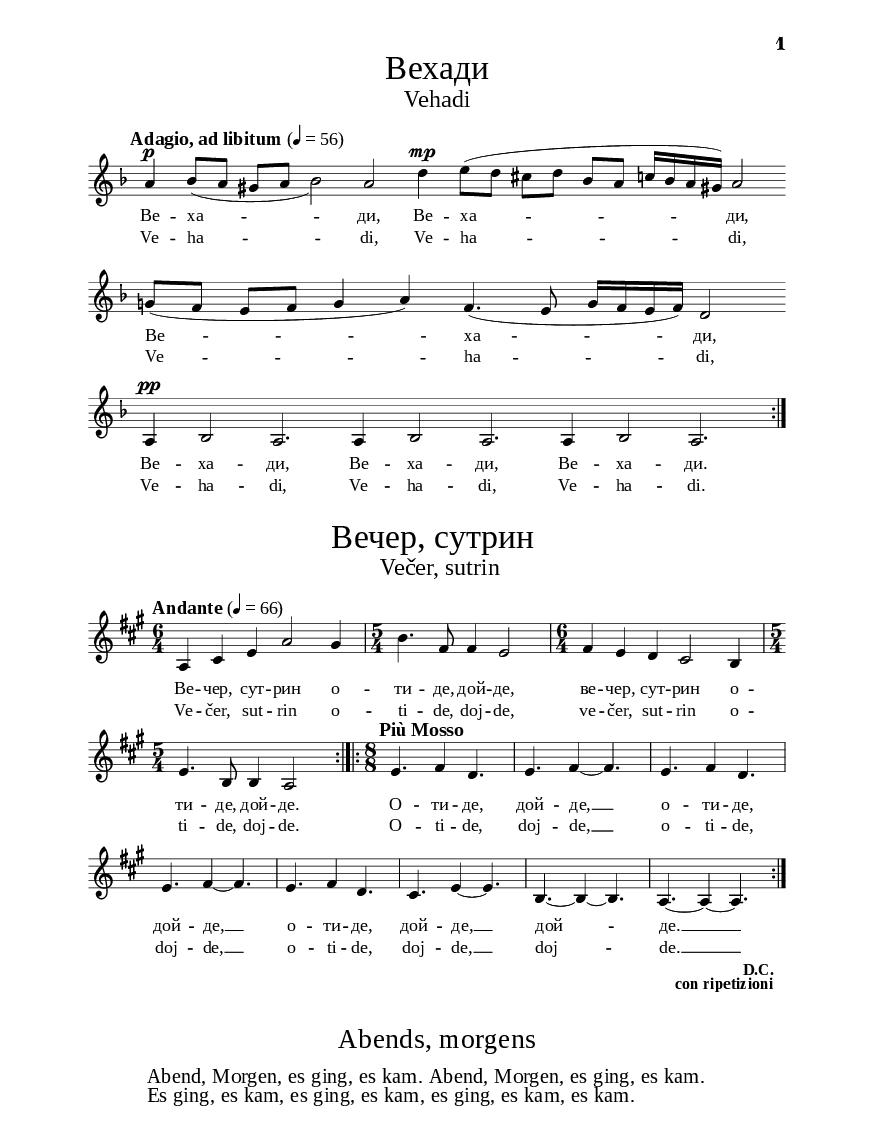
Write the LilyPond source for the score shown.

\version "2.24.3"

% include paper part and global functions
\include "include/globals.ily"

\bookpart {
  \label #'ref083_1
  \tocItem \markup "Вехади – Vehadi"
  \include "include/bookpart-paper.ily"
  \score {
    \include "include/score-layout.ily"

    \new Voice \absolute {
      \clef treble
      \key d \minor
      \tempoFunc "Adagio, ad libitum" 4 "56"
      \override Staff.BarLine.gap = 0.5
      \autoBeamOff
      \omit Score.TimeSignature
      \cadenzaOn % allows custom bar lines

      \slurDown a'4^\p bes'8 [ ( a'] gis' [a'] bes'2 ) \slurNeutral  a' d''4^\mp   e''8 ( [d''] cis'' [d''] bes' [a'] c''16 [bes' a' gis'!] ) a'2   \break

      \time 10/4 g'8 ([ f'] e' [f'] g'4 a' ) f'4. ( e'8 g'16 [f' e' f'] ) d'2 \break

      a4^\pp  bes2 a2. a4  bes2 a2. a4  bes2 a2. \bar ":|." \break
    }

    \addlyrics {
      Ве -- ха -- ди, Ве -- ха -- ди, Ве -- ха -- ди,
      Ве -- ха -- ди, Ве -- ха -- ди, Ве -- ха -- ди.
    }
    \addlyrics {
      Ve -- ha -- di, Ve -- ha -- di, Ve -- ha -- di,
      Ve -- ha -- di, Ve -- ha -- di, Ve -- ha -- di.
    }
    \header {
      title = \titleFunc "Вехади" "Vehadi"
    }

    \midi{}

  } % score
  %

  \markup \empty-two

  \include "include/bookpart-paper.ily"
  \label #'ref083_2
  \tocItem \markup "Вечер, сутрин – Večer, sutrin"
  \score {
    \include "include/score-layout.ily"

    \new Voice \absolute {
      \clef treble
      \key a \major
      \time 6/4
      \tempoFunc "Andante" 4 "66"
      \autoBeamOff

      a4 cis' e' a'2 gis'4 |  \time 5/4  b'4. fis'8 fis'4 e'2 | \time 6/4  fis'4 e' d' cis'2 b4 \break |

      \time 5/4  e'4. b8 b4 a2 | \bar ":|.|:" \time 8/8 \tempo  "   Più Mosso"

      e'4. fis'4 d'4. | e'4. fis'4 ~ fis'4. | e'4. fis'4 d'4. \break |

      e'4. fis'4 ~ fis'4. |e'4. fis'4 d'4. | cis'4. e'4 ~ e'4. | b4. ~ b4 ~ b4. | a4. ~ a4 ~ a4. | \bar ":|."


    }

    \addlyrics {
      Ве -- чер,
      сут -- рин о -- ти -- де, дой -- де, ве -- чер,
      сут -- рин о -- ти -- де, дой -- де. О -- ти --
      де, дой -- де, __ о -- ти -- де, дой -- де, __ о -- ти
      -- де, дой -- де, __ дой -- де. __}

      \addlyrics {
        Ve -- čer,
        sut -- rin o -- ti -- de, doj -- de, ve -- čer,
        sut -- rin o -- ti -- de, doj -- de. O -- ti --
        de, doj -- de, __ o -- ti -- de, doj -- de, __ o -- ti
        -- de, doj -- de, __ doj -- de. __}
        \header {
          title = \titleFunc "Вечер, сутрин "" Večer, sutrin"
        }

        \midi{}

      } % score

      \markup \empty-one
      \markup \dc-two "D.C." "con ripetizioni"


      \markup \empty-two
      % include foreign translation(s) of the song
      \version "2.24.4"

\markup \fill-line { \fontsize #deTitleFontSize "Abends, morgens" }

\markup \null
\markup \null

\markup \abs-fontsize #10 {
\hspace #5
  \override #`(baseline-skip . ,deCoupletBaselineSkip)
  \column {

    \line { "   " Abend, Morgen, es ging, es kam. Abend, Morgen, es ging, es kam.}
    \line { "   " Es ging, es kam, es ging, es kam, es ging, es kam, es kam.}

  }
}




    } % bookpart
